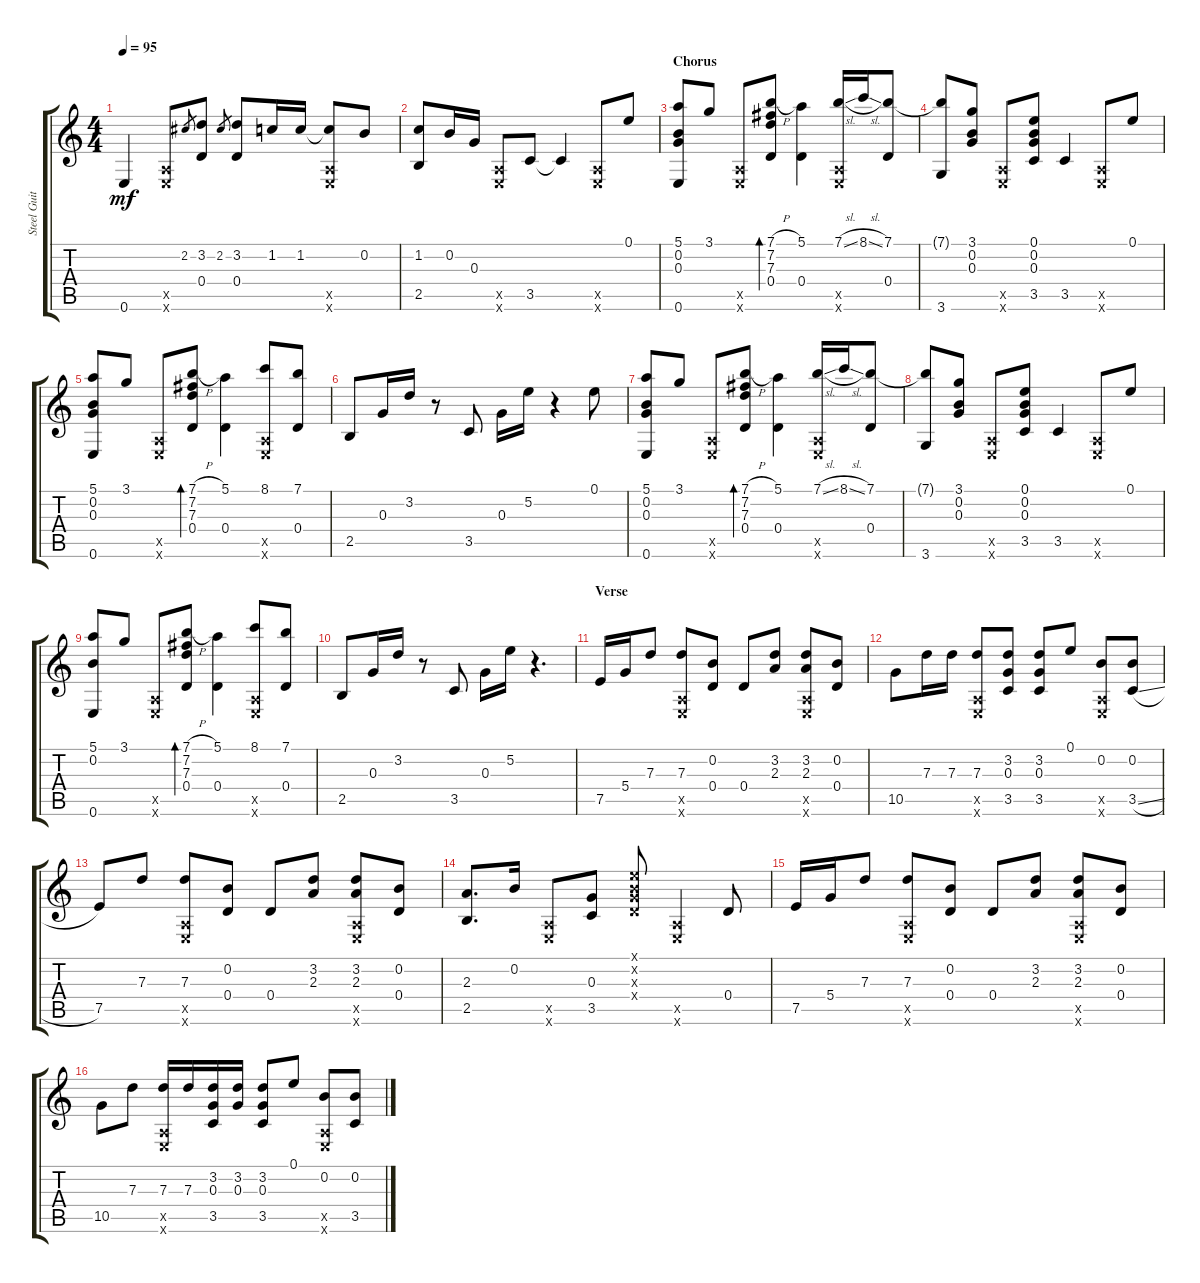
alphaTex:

\track ("Steel Guitar" "Steel Guit") {instrument acousticguitarsteel}
\staff {score tabs}
\tuning (E4 B3 G3 D3 A2 E2) {hide}
\ts (4 4)
\tempo 95
\clef g2
\ks c
0.6.4{dy mf} (0.5{x} 0.6{x}).8 2.2.8{gr} (3.2 0.4).8 2.2.8{gr} (3.2 0.4).8 1.2.16 1.2.16 (1.2{t} 0.5{x} 0.6{x}).8 0.2.8 |
(1.2 2.5).8 0.2.16 0.3.16 (0.5{x} 0.6{x}).8 3.5.8 3.5{t}.4 (0.5{x} 0.6{x}).8 0.1.8 |
\section ("" "Chorus")
(5.1 0.2 0.3 0.6).8 3.1.8 (0.5{x} 0.6{x}).8 (7.1{h} 7.2 7.3 0.4).8{bd 60} (5.1 0.4).4 (7.1{sl} 0.5{x} 0.6{x}).16 8.1{sl}.16 (7.1 0.4).8 |
(7.1{t} 3.6).8 (3.1 0.2 0.3).8 (0.5{x} 0.6{x}).8 (0.1 0.2 0.3 3.5).8 3.5.4 (0.5{x} 0.6{x}).8 0.1.8 |
(5.1 0.2 0.3 0.6).8 3.1.8 (0.5{x} 0.6{x}).8 (7.1{h} 7.2 7.3 0.4).8{bd 60} (5.1 0.4).4 (8.1 0.5{x} 0.6{x}).8 (7.1 0.4).8 |
2.5.8 0.3.16 3.2.16 r.8 3.5.8 0.3.16 5.2.16 r.4 0.1.8 |
(5.1 0.2 0.3 0.6).8 3.1.8 (0.5{x} 0.6{x}).8 (7.1{h} 7.2 7.3 0.4).8{bd 60} (5.1 0.4).4 (7.1{sl} 0.5{x} 0.6{x}).16 8.1{sl}.16 (7.1 0.4).8 |
(7.1{t} 3.6).8 (3.1 0.2 0.3).8 (0.5{x} 0.6{x}).8 (0.1 0.2 0.3 3.5).8 3.5.4 (0.5{x} 0.6{x}).8 0.1.8 |
(5.1 0.2 0.6).8 3.1.8 (0.5{x} 0.6{x}).8 (7.1{h} 7.2 7.3 0.4).8{bd 60} (5.1 0.4).4 (8.1 0.5{x} 0.6{x}).8 (7.1 0.4).8 |
2.5.8 0.3.16 3.2.16 r.8 3.5.8 0.3.16 5.2.16 r.4{d} |
\section ("" "Verse")
7.5.16 5.4.16 7.3.8 (7.3 0.5{x} 0.6{x}).8 (0.2 0.4).8 0.4.8 (3.2 2.3).8 (3.2 2.3 0.5{x} 0.6{x}).8 (0.2 0.4).8 |
10.5.8 7.3.16 7.3.16 (7.3 0.5{x} 0.6{x}).8 (3.2 0.3 3.5).8 (3.2 0.3 3.5).8 0.1.8 (0.2 0.5{x} 0.6{x}).8 (0.2 3.5{sl}).8 |
7.5.8 7.3.8 (7.3 0.5{x} 0.6{x}).8 (0.2 0.4).8 0.4.8 (3.2 2.3).8 (3.2 2.3 0.5{x} 0.6{x}).8 (0.2 0.4).8 |
(2.3 2.5).8{d} 0.2.16 (0.5{x} 0.6{x}).8 (0.3 3.5).8 (0.1{x} 0.2{x} 0.3{x} 0.4{x}).8 (0.5{x} 0.6{x}).4 0.4.8 |
7.5.16 5.4.16 7.3.8 (7.3 0.5{x} 0.6{x}).8 (0.2 0.4).8 0.4.8 (3.2 2.3).8 (3.2 2.3 0.5{x} 0.6{x}).8 (0.2 0.4).8 |
10.5.8 7.3.8 (7.3 0.5{x} 0.6{x}).16 7.3.16 (3.2 0.3 3.5).16 (3.2 0.3).16 (3.2 0.3 3.5).8 0.1.8 (0.2 0.5{x} 0.6{x}).8 (0.2 3.5{sl}).8
